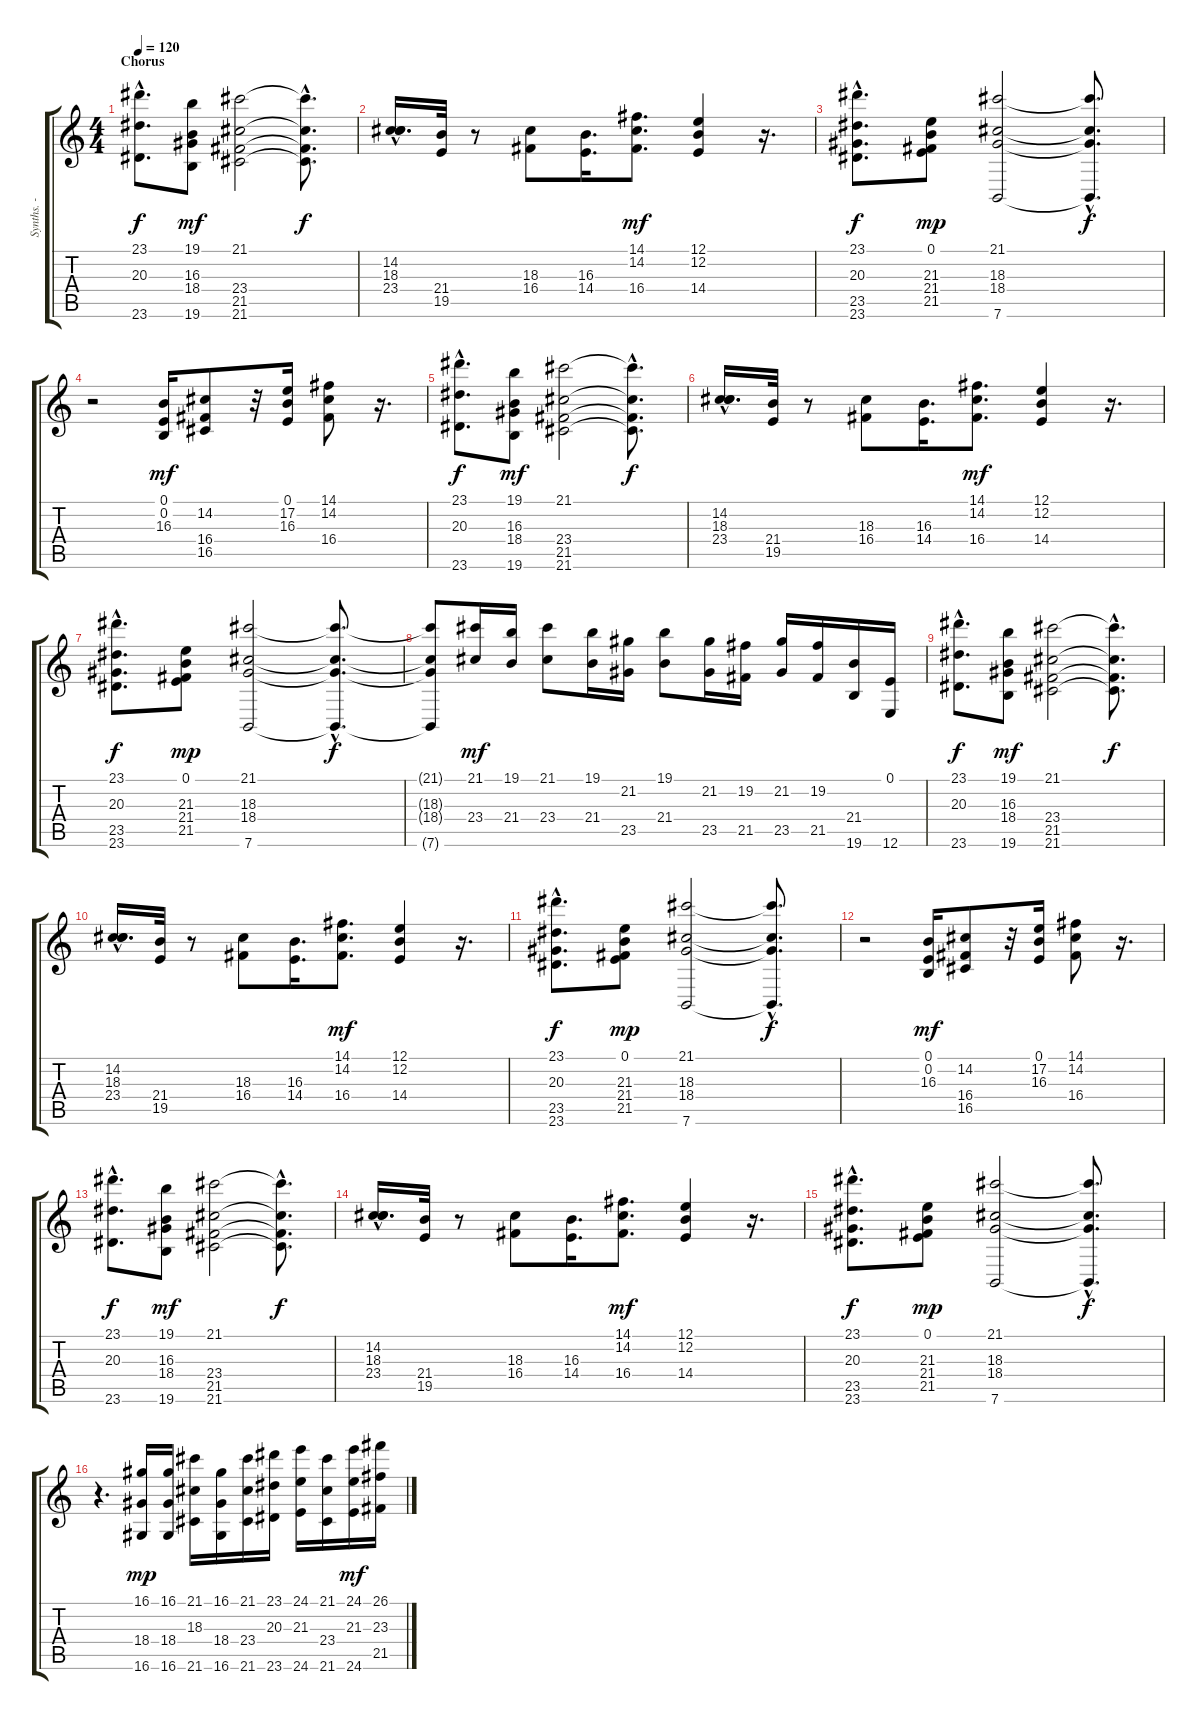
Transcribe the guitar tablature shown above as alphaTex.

\track ("Synths. - Strings" "Synths. - ") {instrument tremolostrings}
\staff {score tabs}
\tuning (E4 B3 G3 D3 A2 E2) {hide}
\ts (4 4)
\section ("" "Chorus")
\tempo 120
\clef g2
\ks c
(23.1{hac} 20.3{hac} 23.6{hac}).8{d dy f} (19.1 16.3 18.4 19.6).8{dy mf} (21.1 23.4 21.5 21.6).2 (21.1{t} 23.4{hac t} 21.5{t} 21.6{t}).8{d dy f} |
(14.2{hac} 18.3{hac} 23.4{hac}).16{d} (21.4 19.5).32 r.8 (18.3 16.4).8 (16.3 14.4).16{d} (14.1 14.2 16.4).8{d dy mf} (12.1 12.2 14.4).4 r.16{d} |
(23.1{hac} 20.3{hac} 23.5{hac} 23.6{hac}).8{d dy f} (0.1 21.3 21.4 21.5).8{dy mp} (21.1 18.3 18.4 7.6).2 (21.1{hac t} 18.3{hac t} 18.4{hac t} 7.6{hac t}).8{d dy f} |
r.2 (0.1 0.2 16.3).16{dy mf} (14.2 16.4 16.5).8 r.32 (0.1 17.2 16.3).16 (14.1 14.2 16.4).8 r.16{d} |
(23.1{hac} 20.3{hac} 23.6{hac}).8{d dy f} (19.1 16.3 18.4 19.6).8{dy mf} (21.1 23.4 21.5 21.6).2 (21.1{t} 23.4{hac t} 21.5{t} 21.6{t}).8{d dy f} |
(14.2{hac} 18.3{hac} 23.4{hac}).16{d} (21.4 19.5).32 r.8 (18.3 16.4).8 (16.3 14.4).16{d} (14.1 14.2 16.4).8{d dy mf} (12.1 12.2 14.4).4 r.16{d} |
(23.1{hac} 20.3{hac} 23.5{hac} 23.6{hac}).8{d dy f} (0.1 21.3 21.4 21.5).8{dy mp} (21.1 18.3 18.4 7.6).2 (21.1{hac t} 18.3{hac t} 18.4{hac t} 7.6{hac t}).8{d dy f} |
(21.1{t} 18.3{t} 18.4{t} 7.6{t}).8 (21.1 23.4).16{dy mf} (19.1 21.4).16 (21.1 23.4).8 (19.1 21.4).16 (21.2 23.5).16 (19.1 21.4).8 (21.2 23.5).16 (19.2 21.5).16 (21.2 23.5).16 (19.2 21.5).16 (21.4 19.6).16 (0.1 12.6).16 |
(23.1{hac} 20.3{hac} 23.6{hac}).8{d dy f} (19.1 16.3 18.4 19.6).8{dy mf} (21.1 23.4 21.5 21.6).2 (21.1{t} 23.4{hac t} 21.5{t} 21.6{t}).8{d dy f} |
(14.2{hac} 18.3{hac} 23.4{hac}).16{d} (21.4 19.5).32 r.8 (18.3 16.4).8 (16.3 14.4).16{d} (14.1 14.2 16.4).8{d dy mf} (12.1 12.2 14.4).4 r.16{d} |
(23.1{hac} 20.3{hac} 23.5{hac} 23.6{hac}).8{d dy f} (0.1 21.3 21.4 21.5).8{dy mp} (21.1 18.3 18.4 7.6).2 (21.1{hac t} 18.3{hac t} 18.4{hac t} 7.6{hac t}).8{d dy f} |
r.2 (0.1 0.2 16.3).16{dy mf} (14.2 16.4 16.5).8 r.32 (0.1 17.2 16.3).16 (14.1 14.2 16.4).8 r.16{d} |
(23.1{hac} 20.3{hac} 23.6{hac}).8{d dy f} (19.1 16.3 18.4 19.6).8{dy mf} (21.1 23.4 21.5 21.6).2 (21.1{t} 23.4{hac t} 21.5{t} 21.6{t}).8{d dy f} |
(14.2{hac} 18.3{hac} 23.4{hac}).16{d} (21.4 19.5).32 r.8 (18.3 16.4).8 (16.3 14.4).16{d} (14.1 14.2 16.4).8{d dy mf} (12.1 12.2 14.4).4 r.16{d} |
(23.1{hac} 20.3{hac} 23.5{hac} 23.6{hac}).8{d dy f} (0.1 21.3 21.4 21.5).8{dy mp} (21.1 18.3 18.4 7.6).2 (21.1{hac t} 18.3{hac t} 18.4{hac t} 7.6{hac t}).8{d dy f} |
r.4{d} (16.1 18.4 16.6).16{dy mp} (16.1 18.4 16.6).16 (21.1 18.3 21.6).16 (16.1 18.4 16.6).16 (21.1 23.4 21.6).16 (23.1 20.3 23.6).16 (24.1 21.3 24.6).16 (21.1 23.4 21.6).16 (24.1 21.3 24.6).16{dy mf} (26.1 23.3 21.5).16
